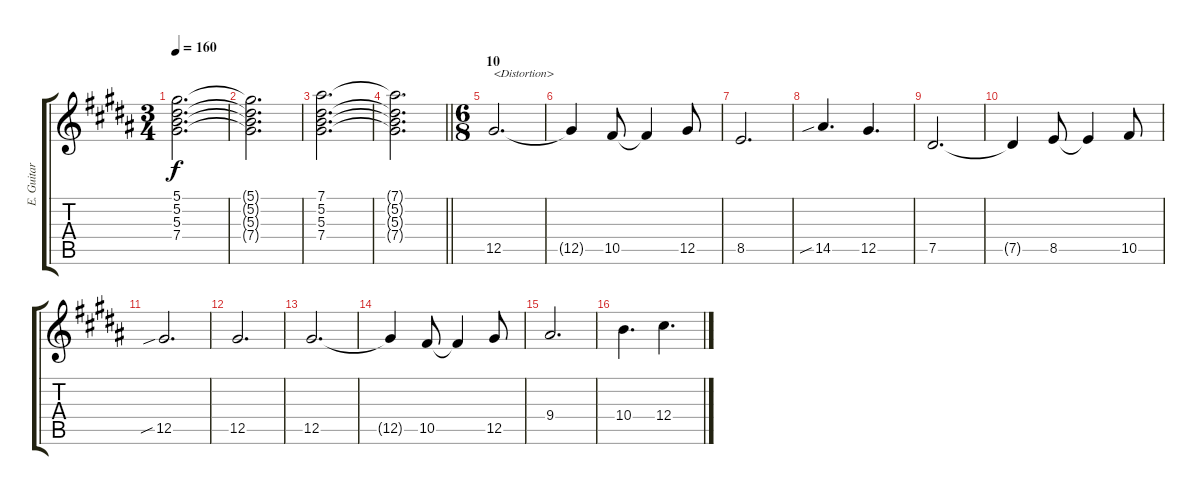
\track ("E. Guitar I" "E. Guitar ") {instrument overdrivenguitar}
\staff {score tabs}
\tuning (Eb4 Bb3 Gb3 Db3 Ab2 Db2) {hide}
\ts (3 4)
\tempo 160
\clef g2
\ks b
(5.1 5.2 5.3 7.4).2{d dy f} |
(5.1{t} 5.2{t} 5.3{t} 7.4{t}).2{d} |
(7.1 5.2 5.3 7.4).2{d} |
\barLineRight lightlight
(7.1{t} 5.2{t} 5.3{t} 7.4{t}).2{d} |
\ts (6 8)
\section ("" "10")
12.5.2{d txt "<Distortion>" instrument overdrivenguitar} |
12.5{t}.4 10.5.8 10.5{t}.4 12.5.8 |
8.5.2{d} |
14.5{sib}.4{d} 12.5.4{d} |
7.5.2{d} |
7.5{t}.4 8.5.8 8.5{t}.4 10.5.8 |
12.5{sib}.2{d} |
12.5.2{d} |
12.5.2{d} |
12.5{t}.4 10.5.8 10.5{t}.4 12.5.8 |
9.4.2{d} |
10.4.4{d} 12.4.4{d}
